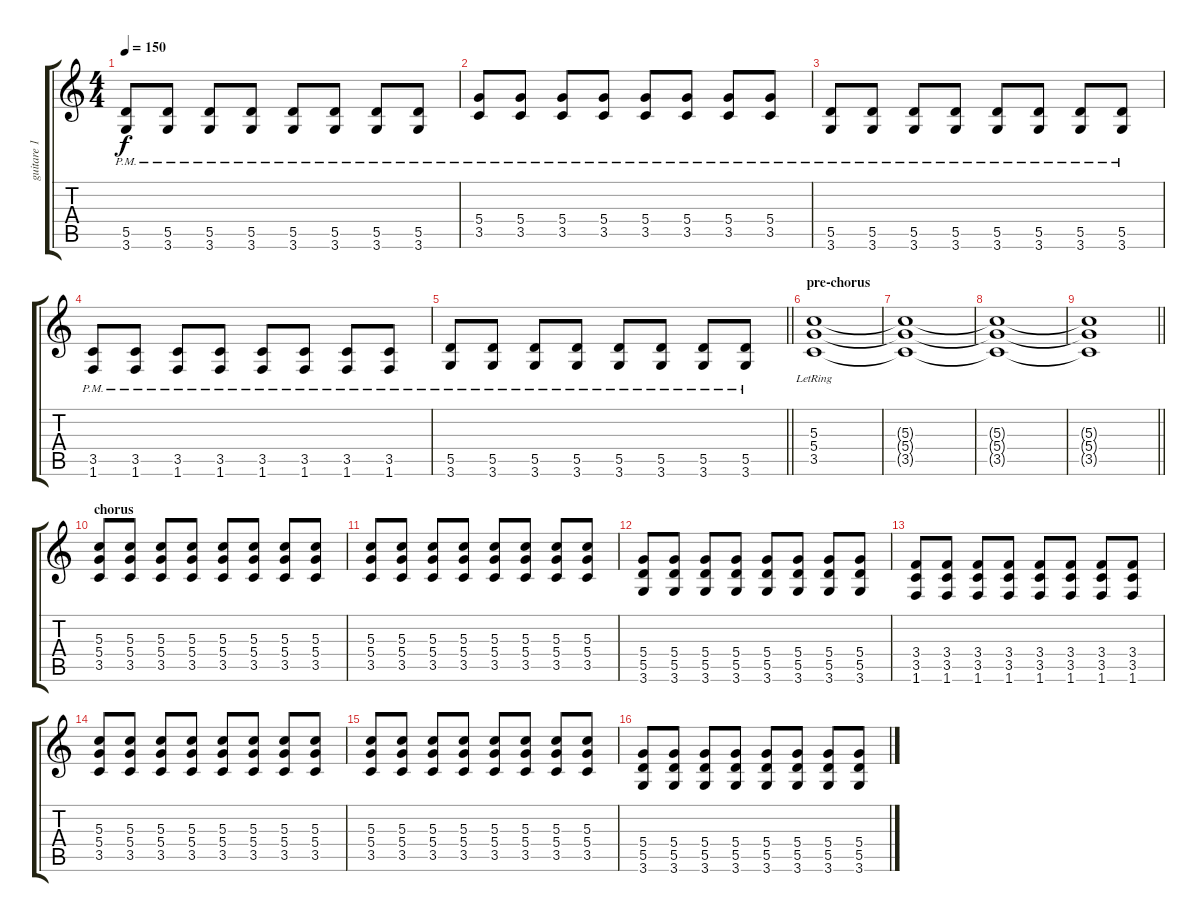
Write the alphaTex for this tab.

\track ("guitare 1" "guitare 1") {instrument distortionguitar}
\staff {score tabs}
\tuning (E4 B3 G3 D3 A2 E2) {hide}
\ts (4 4)
\tempo 150
\clef g2
\ks c
(5.5{pm} 3.6{pm}).8{dy f} (5.5{pm} 3.6{pm}).8 (5.5{pm} 3.6{pm}).8 (5.5{pm} 3.6{pm}).8 (5.5{pm} 3.6{pm}).8 (5.5{pm} 3.6{pm}).8 (5.5{pm} 3.6{pm}).8 (5.5{pm} 3.6{pm}).8 |
(5.4{pm} 3.5{pm}).8 (5.4{pm} 3.5{pm}).8 (5.4{pm} 3.5{pm}).8 (5.4{pm} 3.5{pm}).8 (5.4{pm} 3.5{pm}).8 (5.4{pm} 3.5{pm}).8 (5.4{pm} 3.5{pm}).8 (5.4{pm} 3.5{pm}).8 |
(5.5{pm} 3.6{pm}).8 (5.5{pm} 3.6{pm}).8 (5.5{pm} 3.6{pm}).8 (5.5{pm} 3.6{pm}).8 (5.5{pm} 3.6{pm}).8 (5.5{pm} 3.6{pm}).8 (5.5{pm} 3.6{pm}).8 (5.5{pm} 3.6{pm}).8 |
(3.5{pm} 1.6{pm}).8 (3.5{pm} 1.6{pm}).8 (3.5{pm} 1.6{pm}).8 (3.5{pm} 1.6{pm}).8 (3.5{pm} 1.6{pm}).8 (3.5{pm} 1.6{pm}).8 (3.5{pm} 1.6{pm}).8 (3.5{pm} 1.6{pm}).8 |
\barLineRight lightlight
(5.5{pm} 3.6{pm}).8 (5.5{pm} 3.6{pm}).8 (5.5{pm} 3.6{pm}).8 (5.5{pm} 3.6{pm}).8 (5.5{pm} 3.6{pm}).8 (5.5{pm} 3.6{pm}).8 (5.5{pm} 3.6{pm}).8 (5.5{pm} 3.6{pm}).8 |
\section ("" "pre-chorus")
(5.3{lr} 5.4{lr} 3.5{lr}).1 |
(5.3{t} 5.4{t} 3.5{t}).1 |
(5.3{t} 5.4{t} 3.5{t}).1 |
\barLineRight lightlight
(5.3{t} 5.4{t} 3.5{t}).1 |
\section ("" "chorus")
(5.3 5.4 3.5).8 (5.3 5.4 3.5).8 (5.3 5.4 3.5).8 (5.3 5.4 3.5).8 (5.3 5.4 3.5).8 (5.3 5.4 3.5).8 (5.3 5.4 3.5).8 (5.3 5.4 3.5).8 |
(5.3 5.4 3.5).8 (5.3 5.4 3.5).8 (5.3 5.4 3.5).8 (5.3 5.4 3.5).8 (5.3 5.4 3.5).8 (5.3 5.4 3.5).8 (5.3 5.4 3.5).8 (5.3 5.4 3.5).8 |
(5.4 5.5 3.6).8 (5.4 5.5 3.6).8 (5.4 5.5 3.6).8 (5.4 5.5 3.6).8 (5.4 5.5 3.6).8 (5.4 5.5 3.6).8 (5.4 5.5 3.6).8 (5.4 5.5 3.6).8 |
(3.4 3.5 1.6).8 (3.4 3.5 1.6).8 (3.4 3.5 1.6).8 (3.4 3.5 1.6).8 (3.4 3.5 1.6).8 (3.4 3.5 1.6).8 (3.4 3.5 1.6).8 (3.4 3.5 1.6).8 |
(5.3 5.4 3.5).8 (5.3 5.4 3.5).8 (5.3 5.4 3.5).8 (5.3 5.4 3.5).8 (5.3 5.4 3.5).8 (5.3 5.4 3.5).8 (5.3 5.4 3.5).8 (5.3 5.4 3.5).8 |
(5.3 5.4 3.5).8 (5.3 5.4 3.5).8 (5.3 5.4 3.5).8 (5.3 5.4 3.5).8 (5.3 5.4 3.5).8 (5.3 5.4 3.5).8 (5.3 5.4 3.5).8 (5.3 5.4 3.5).8 |
(5.4 5.5 3.6).8 (5.4 5.5 3.6).8 (5.4 5.5 3.6).8 (5.4 5.5 3.6).8 (5.4 5.5 3.6).8 (5.4 5.5 3.6).8 (5.4 5.5 3.6).8 (5.4 5.5 3.6).8
